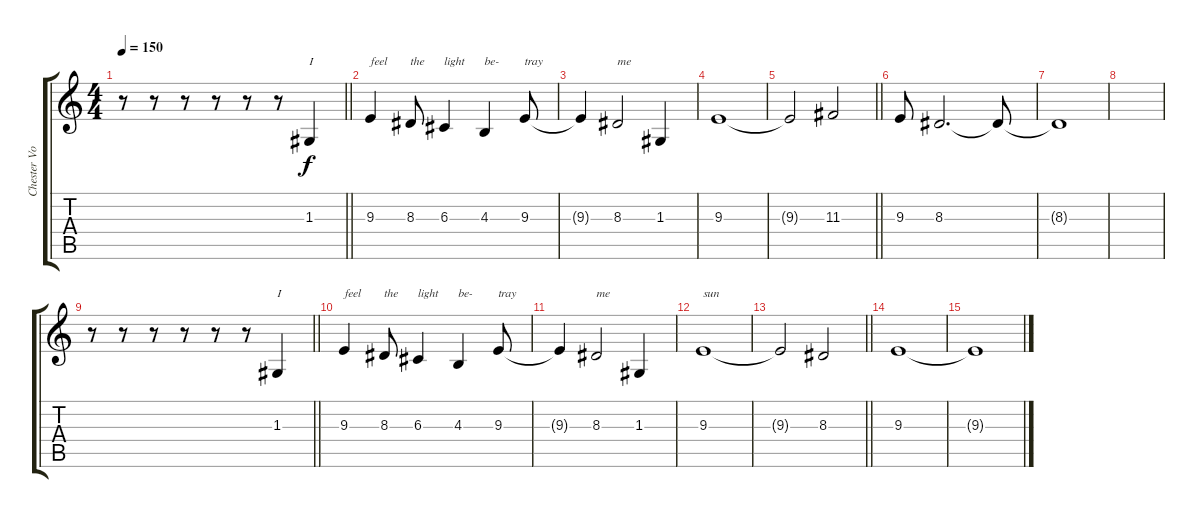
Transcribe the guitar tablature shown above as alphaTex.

\track ("Chester Vocals" "Chester Vo") {instrument harmonica}
\staff {score tabs}
\tuning (E4 B3 G3 D3 A2 E2) {hide}
\ts (4 4)
\tempo 150
\clef g2
\barLineRight lightlight
\ks c
r.8{dy f} r.8 r.8 r.8 r.8 r.8 1.3.4{txt "I"} |
9.3.4{txt "feel"} 8.3.8{txt "the"} 6.3.4{txt "light"} 4.3.4{txt "be-"} 9.3.8{txt "tray"} |
9.3{t}.4 8.3.2{txt "me"} 1.3.4 |
9.3.1 |
\barLineRight lightlight
9.3{t}.2 11.3.2 |
9.3.8 8.3.2{d} 8.3{t}.8 |
8.3{t}.1 |
|
\barLineRight lightlight
r.8 r.8 r.8 r.8 r.8 r.8 1.3.4{txt "I"} |
9.3.4{txt "feel"} 8.3.8{txt "the"} 6.3.4{txt "light"} 4.3.4{txt "be-"} 9.3.8{txt "tray"} |
9.3{t}.4 8.3.2{txt "me"} 1.3.4 |
9.3.1{txt "sun"} |
\barLineRight lightlight
9.3{t}.2 8.3.2 |
9.3.1 |
9.3{t}.1
